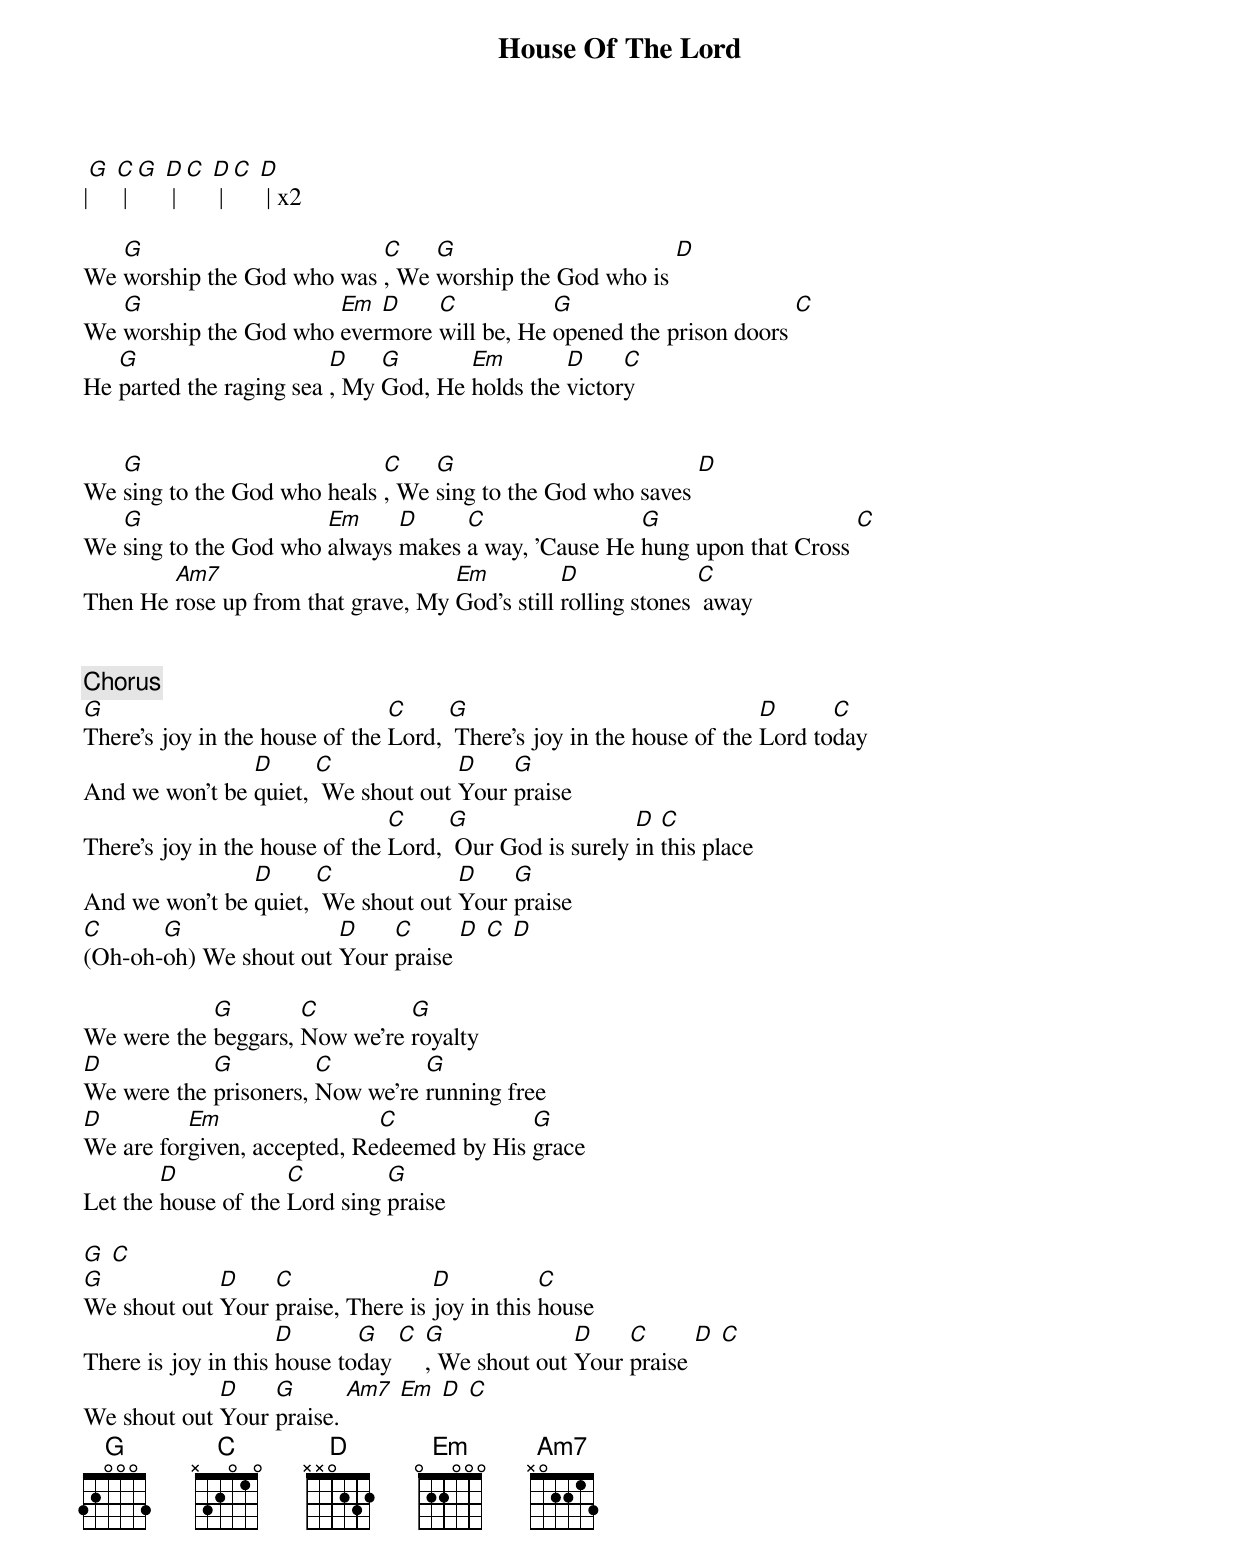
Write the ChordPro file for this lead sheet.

{Title: House Of The Lord}
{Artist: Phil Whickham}

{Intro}
|[G] [C] | [G] [D] | [C] [D] | [C] [D] | x2

{Verse 1}
We [G]worship the God who was [C], We [G]worship the God who is [D]
We [G]worship the God who [Em]ever[D]more [C]will be, He [G]opened the prison doors [C]
He [G]parted the raging sea [D], My [G]God, He [Em]holds the [D]victor[C]y


{Verse 2}
We [G]sing to the God who heals [C], We [G]sing to the God who saves [D]
We [G]sing to the God who [Em]always [D]makes [C]a way, 'Cause He [G]hung upon that Cross [C]
Then He [Am7]rose up from that grave, My [Em]God’s still [D]rolling stones [C] away


{Chorus}
[G]There’s joy in the house of the [C]Lord, [G] There’s joy in the house of the [D]Lord to[C]day
And we won’t be [D]quiet, [C] We shout out [D]Your [G]praise
There’s joy in the house of the [C]Lord, [G] Our God is surely [D]in [C]this place
And wе won’t be [D]quiet, [C] We shout out [D]Your [G]praisе
[C](Oh-oh-[G]oh) We shout out [D]Your [C]praise [D] [C] [D]

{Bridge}
We were the [G]beggars, [C]Now we’re [G]royalty
[D]We were the [G]prisoners, [C]Now we’re [G]running free
[D]We are for[Em]given, accepted, Re[C]deemed by His [G]grace
Let the [D]house of the [C]Lord sing [G]praise

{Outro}
[G] [C]
[G]We shout out [D]Your [C]praise, There is [D]joy in this [C]house
There is joy in this [D]house to[G]day [C] [G], We shout out [D]Your [C]praise [D] [C]
We shout out [D]Your [G]praise. [Am7] [Em] [D] [C]
